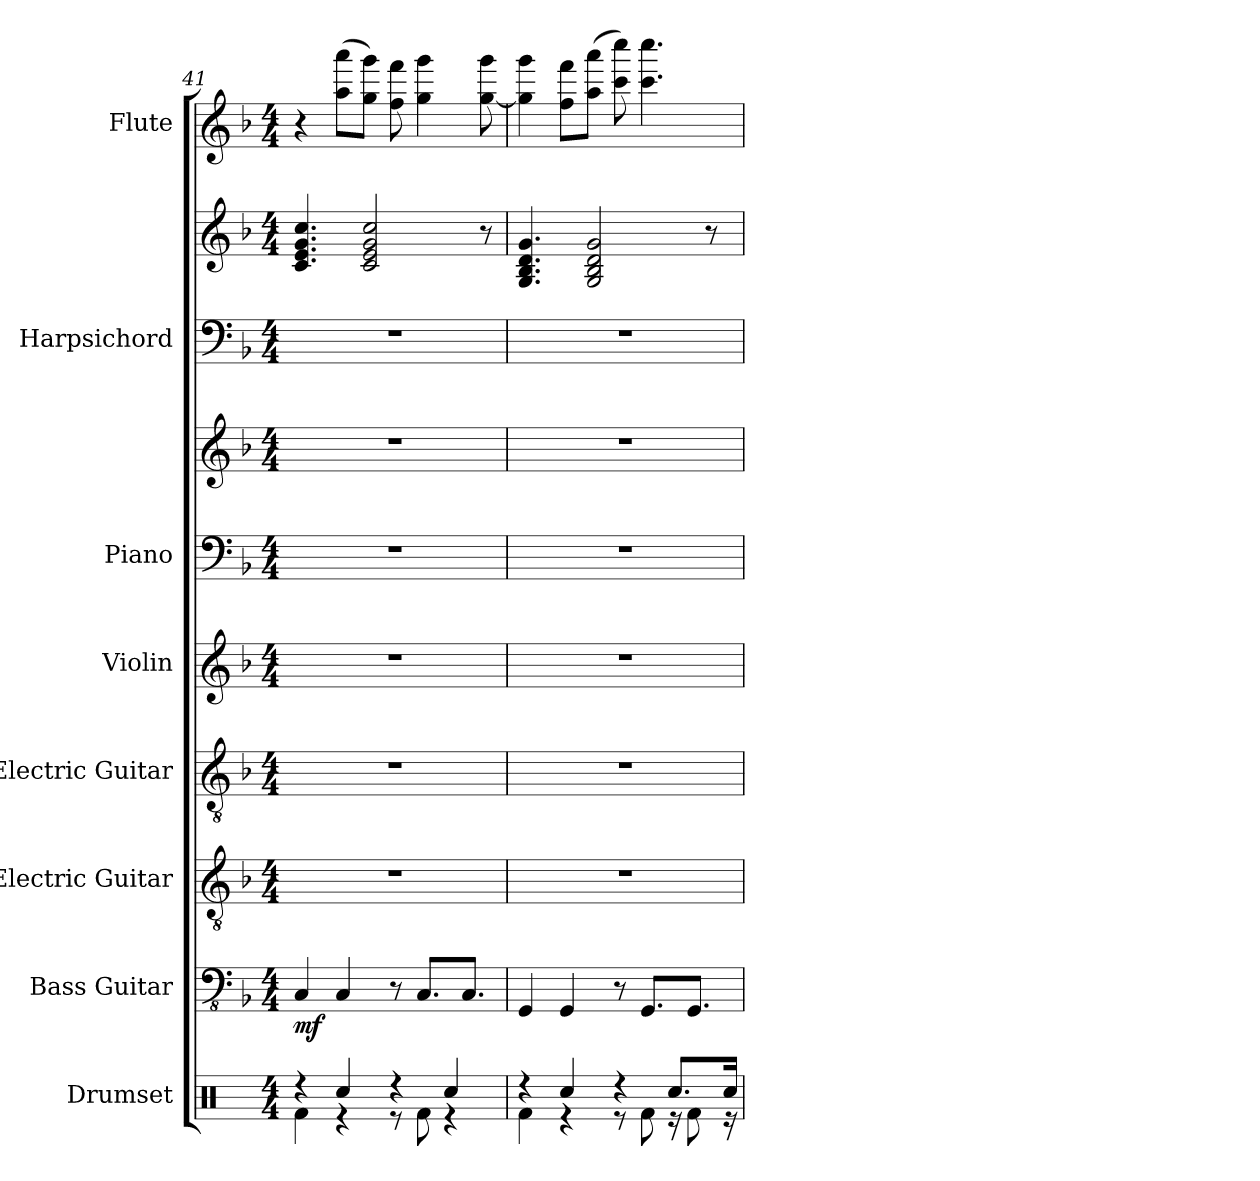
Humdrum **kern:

**kern	**kern	**dynam	**kern	**kern	**kern	**kern	**kern	**kern	**kern	**kern
*part8	*part7	*part7	*part6	*part5	*part4	*part3	*part3	*part2	*part2	*part1
*staff10	*staff9	*staff9	*staff8	*staff7	*staff6	*staff5	*staff4	*staff3	*staff2	*staff1
*I"Drumset	*I"Bass Guitar	*	*I"Electric Guitar	*I"Electric Guitar	*I"Violin	*I"Piano	*	*I"Harpsichord	*	*I"Flute
*I'Drs.	*I'B. Guit.	*	*I'El. Guit.	*I'El. Guit.	*I'Vln.	*I'Pno.	*	*I'Hch.	*	*I'Fl.
*clefX	*clefFv4	*	*clefGv2	*clefGv2	*clefG2	*clefF4	*clefG2	*clefF4	*clefG2	*clefG2
*k[]	*k[b-]	*	*k[b-]	*k[b-]	*k[b-]	*k[b-]	*k[b-]	*k[b-]	*k[b-]	*k[b-]
*M4/4	*M4/4	*	*M4/4	*M4/4	*M4/4	*M4/4	*M4/4	*M4/4	*M4/4	*M4/4
=41	=41	=41	=41	=41	=41	=41	=41	=41	=41	=41
*^	*	*	*	*	*	*	*	*	*	*
!	!	!	!LO:DY:b	!	!	!	!	!	!	!	!
4r	4Rf\	4CC/	mf	1r	1r	1r	1r	1r	1r	4.c/ 4.e/ 4.g/ 4.cc/	4r
4Rcc/	4r	4CC/	.	.	.	.	.	.	.	.	(8aa\ 8aaa\L
.	.	.	.	.	.	.	.	.	.	2c/ 2e/ 2g/ 2cc/	8gg\ 8ggg\J)
4r	8r	8r	.	.	.	.	.	.	.	.	8ff\ 8fff\
.	8Rf\	8.CC/L	.	.	.	.	.	.	.	.	4gg\ 4ggg\
4Rcc/	4r	.	.	.	.	.	.	.	.	.	.
.	.	8.CC/J	.	.	.	.	.	.	.	.	.
.	.	.	.	.	.	.	.	.	.	8r	[8gg\ 8ggg\
!!LO:PB:g=z
=42	=42	=42	=42	=42	=42	=42	=42	=42	=42	=42	=42
4r	4Rf\	4GGG/	.	1r	1r	1r	1r	1r	1r	4.G/ 4.B-/ 4.d/ 4.g/	4gg\] 4ggg\
4Rcc/	4r	4GGG/	.	.	.	.	.	.	.	.	8ff\ 8fff\L
.	.	.	.	.	.	.	.	.	.	2G/ 2B-/ 2d/ 2g/	(8aa\ 8aaa\J
4r	8r	8r	.	.	.	.	.	.	.	.	8ccc\ 8cccc\)
.	8Rf\	8.GGG/L	.	.	.	.	.	.	.	.	4.ccc\ 4.cccc\
8.Rcc/L	16r	.	.	.	.	.	.	.	.	.	.
.	8Rf\	8.GGG/J	.	.	.	.	.	.	.	.	.
.	.	.	.	.	.	.	.	.	.	8r	.
16Rcc/Jk	16r	.	.	.	.	.	.	.	.	.	.
*v	*v	*	*	*	*	*	*	*	*	*	*
=	=	=	=	=	=	=	=	=	=	=
*-	*-	*-	*-	*-	*-	*-	*-	*-	*-	*-
